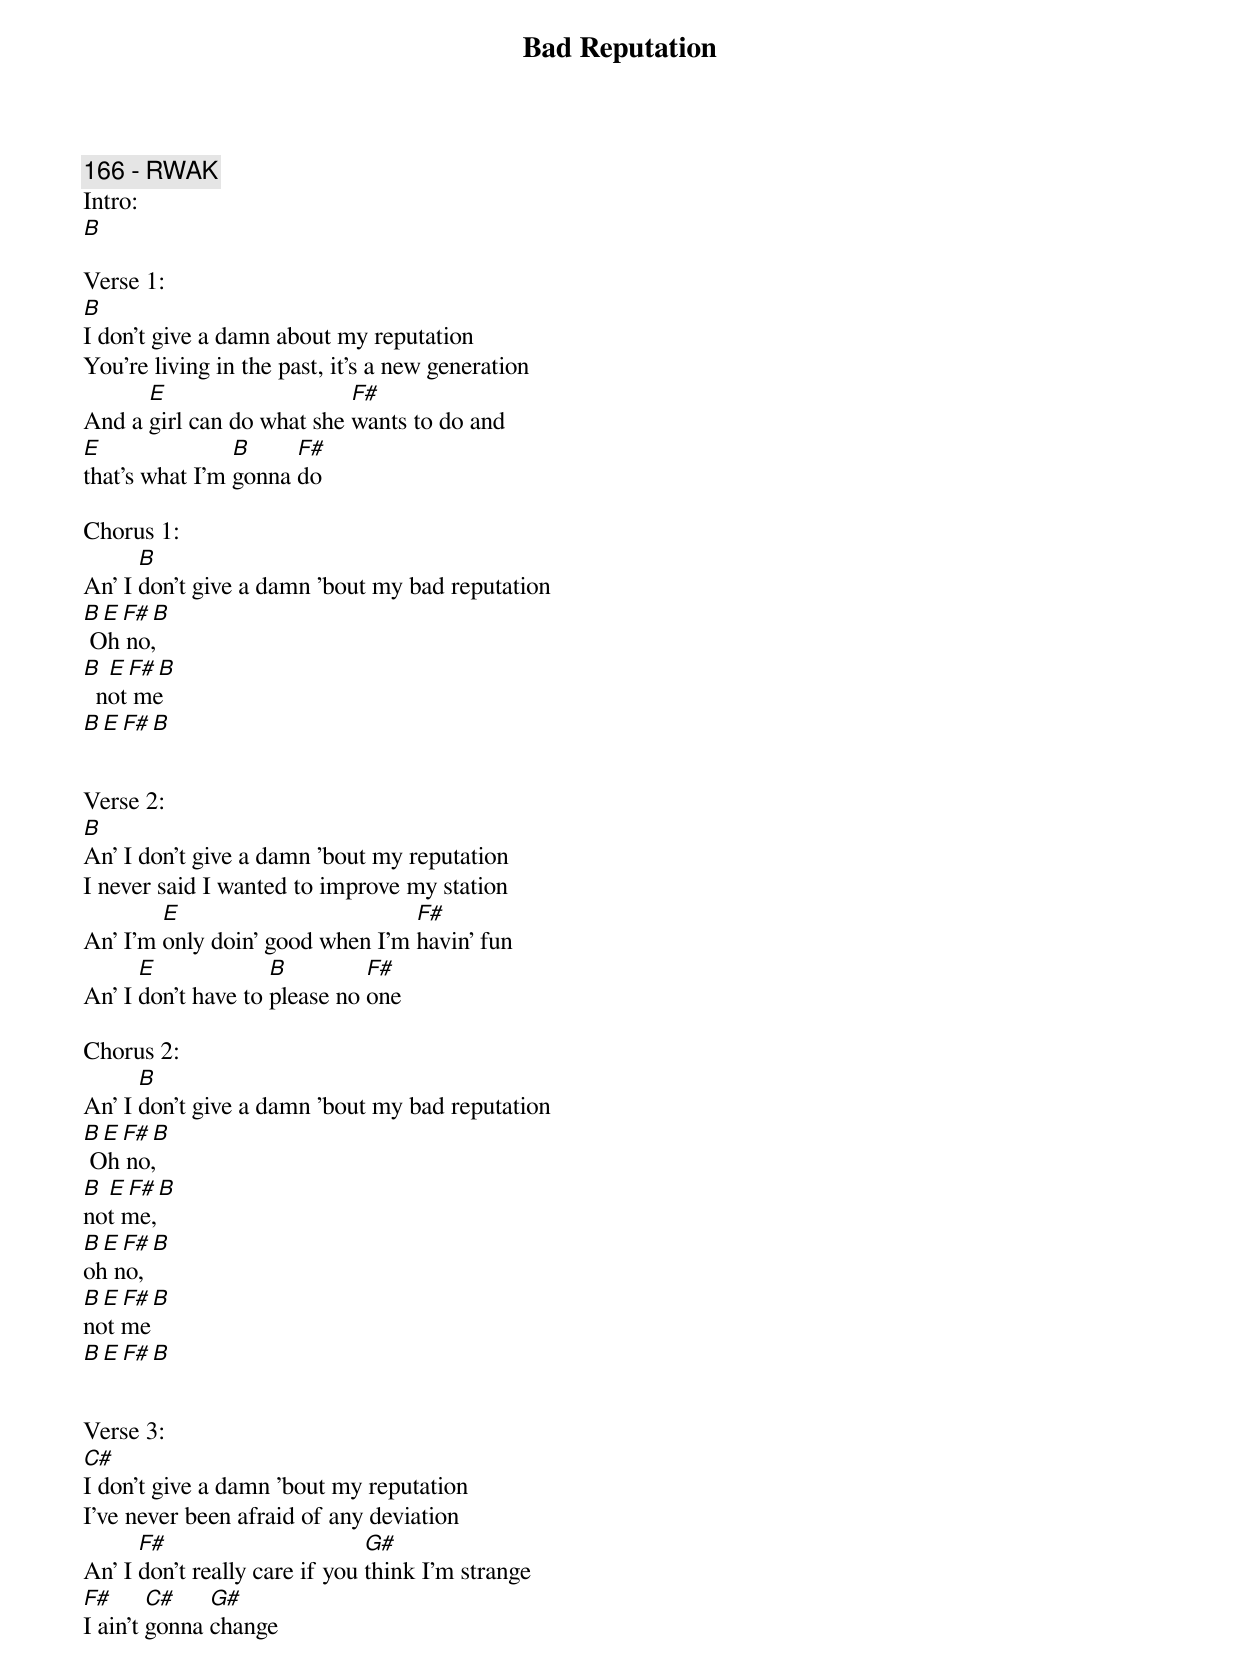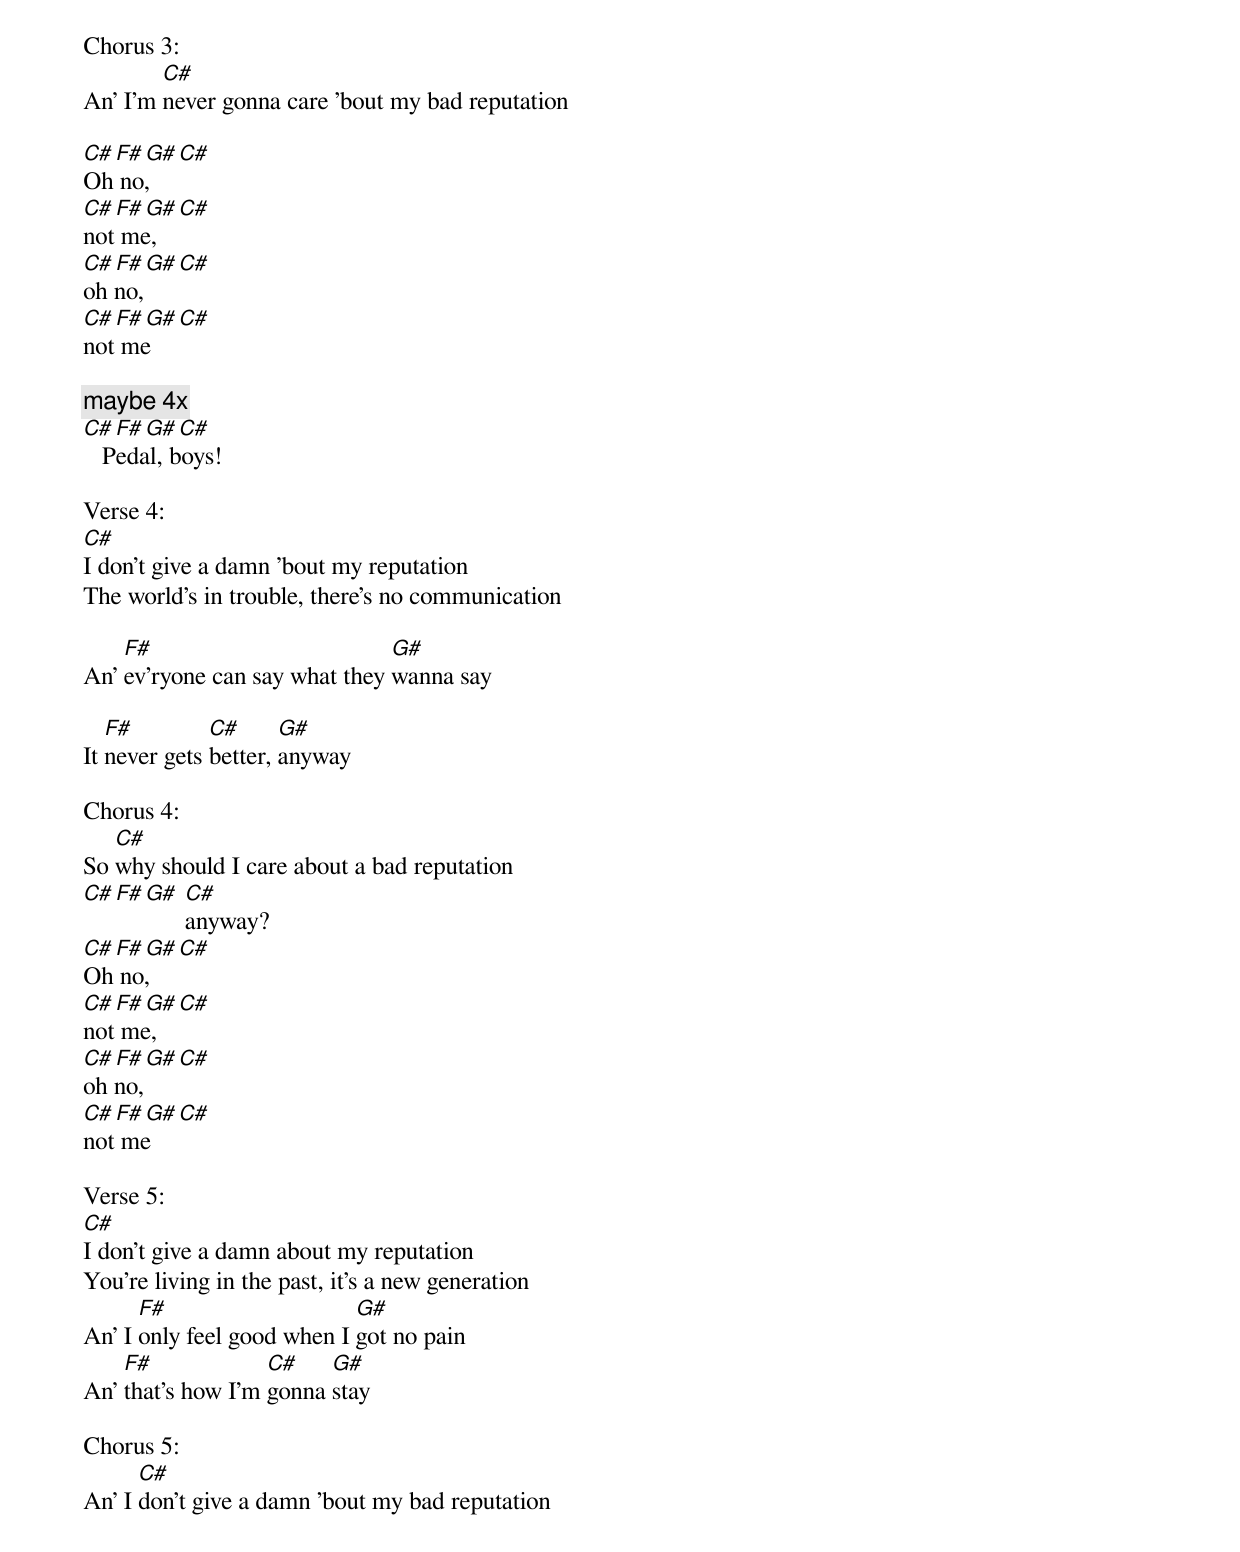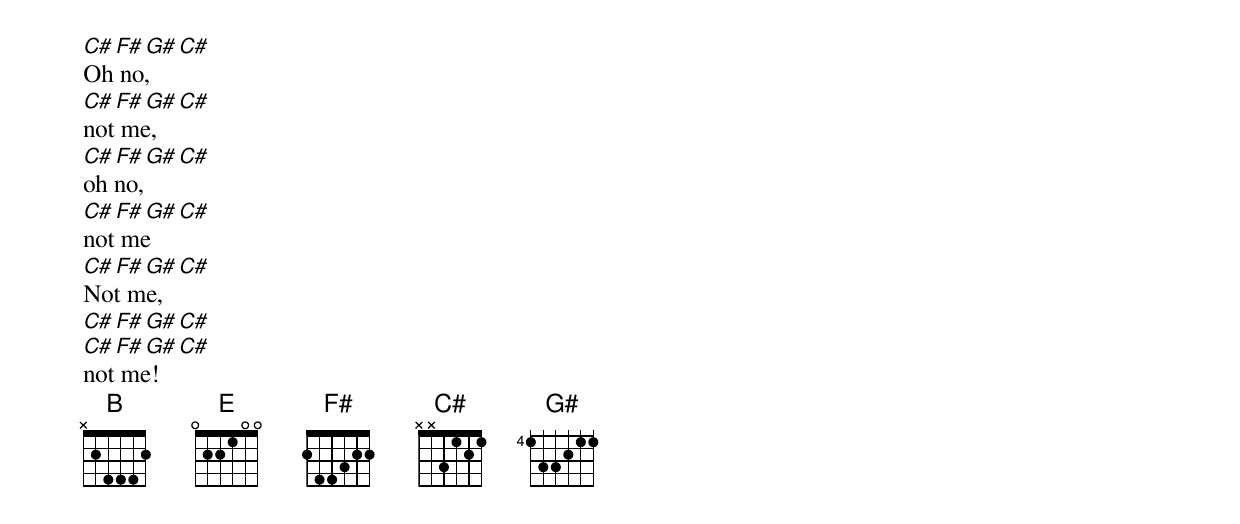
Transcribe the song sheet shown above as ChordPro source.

{title:Bad Reputation}
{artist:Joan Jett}
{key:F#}
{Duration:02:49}
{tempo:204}

{c:166 - RWAK}
Intro:
[B]

Verse 1:
[B]I don't give a damn about my reputation
You're living in the past, it's a new generation
And a [E]girl can do what she [F#]wants to do and
[E]that's what I'm [B]gonna [F#]do

Chorus 1:
An' I [B]don't give a damn 'bout my bad reputation
[B E F# B] Oh no,
[B  E F# B]  not me
[B E F# B]


Verse 2:
[B]An' I don't give a damn 'bout my reputation
I never said I wanted to improve my station
An' I'm [E]only doin' good when I'm [F#]havin' fun
An' I [E]don't have to [B]please no [F#]one

Chorus 2:
An' I [B]don't give a damn 'bout my bad reputation
[B E F# B] Oh no,
[B  E F# B]not me,
[B E F# B]oh no,
[B E F# B ]not me
[B E F# B]


Verse 3:
[C#]I don't give a damn 'bout my reputation
I've never been afraid of any deviation
An' I [F#]don't really care if you [G#]think I'm strange
[F#]I ain't [C#]gonna [G#]change

Chorus 3:
An' I'm [C#]never gonna care 'bout my bad reputation

[C# F# G# C#]Oh no,
[C# F# G# C#]not me,
[C# F# G# C#]oh no,
[C# F# G# C#]not me

{c:maybe 4x}
[C# F# G# C#]
   Pedal, boys!

Verse 4:
[C#]I don't give a damn 'bout my reputation
The world's in trouble, there's no communication

An' [F#]ev'ryone can say what they [G#]wanna say

It [F#]never gets [C#]better, [G#]anyway

Chorus 4:
So [C#]why should I care about a bad reputation
[C# F# G#] [C#]anyway?
[C# F# G# C#]Oh no,
[C# F# G# C#]not me,
[C# F# G# C#]oh no,
[C# F# G# C#]not me

Verse 5:
[C#]I don't give a damn about my reputation
You're living in the past, it's a new generation
An' I [F#]only feel good when I [G#]got no pain
An' [F#]that's how I'm [C#]gonna [G#]stay

Chorus 5:
An' I [C#]don't give a damn 'bout my bad reputation
[C# F# G# C#]Oh no,
[C# F# G# C#]not me,
[C# F# G# C#]oh no,
[C# F# G# C#]not me
[C# F# G# C#]Not me,
[C# F# G# C#]
[C# F# G# C#]not me!
